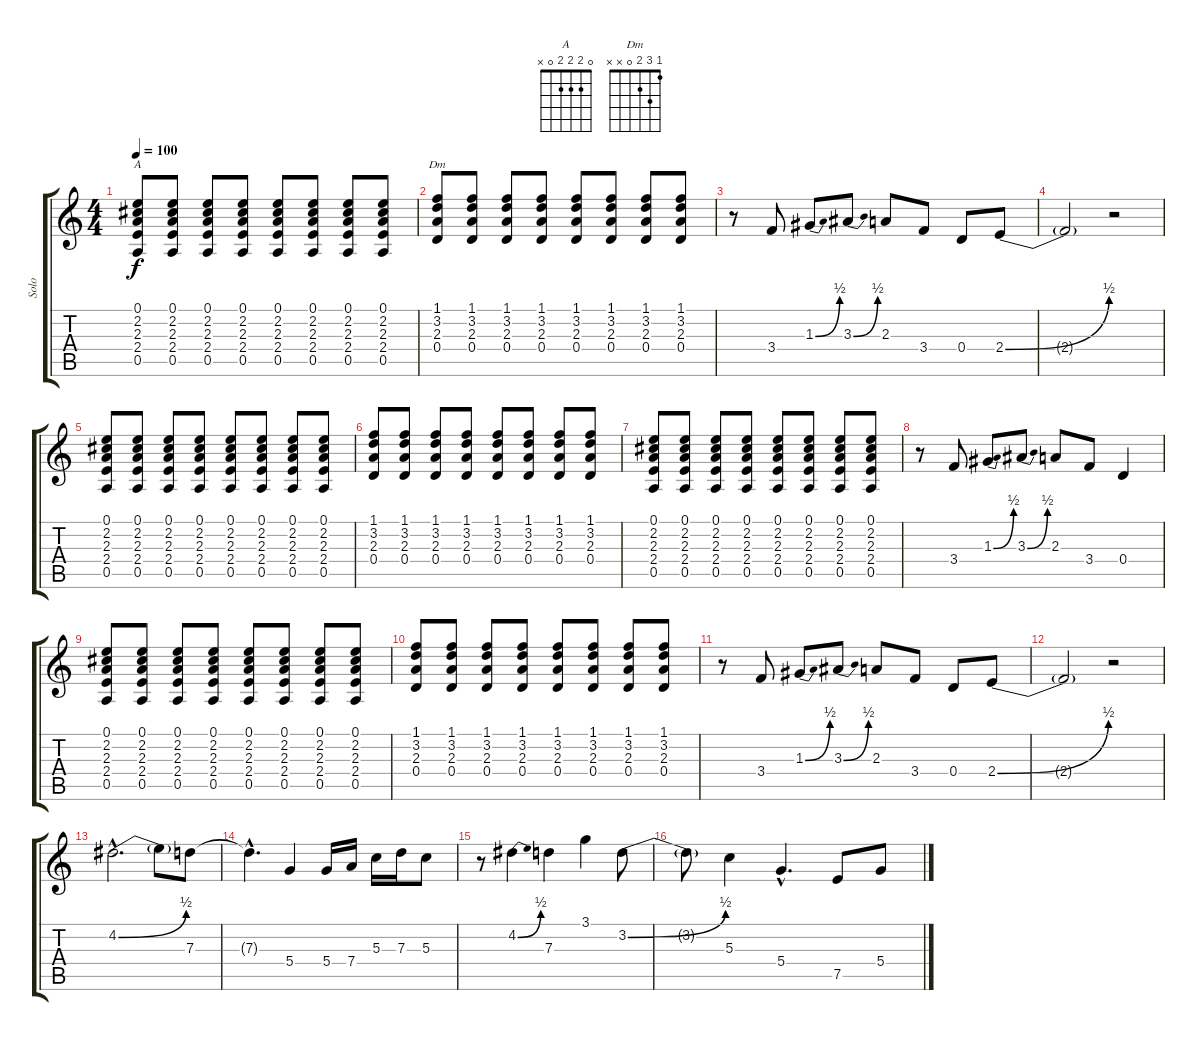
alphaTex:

\track ("Solo" "Solo") {instrument distortionguitar}
\staff {score tabs}
\tuning (E4 B3 G3 D3 A2 E2) {hide}
\chord ("A" 0 2 2 2 0 x)
\chord ("Dm" 1 3 2 0 x x)
\ts (4 4)
\tempo 100
\clef g2
\ks c
(0.1 2.2 2.3 2.4 0.5).8{ch "A" dy f} (0.1 2.2 2.3 2.4 0.5).8 (0.1 2.2 2.3 2.4 0.5).8 (0.1 2.2 2.3 2.4 0.5).8 (0.1 2.2 2.3 2.4 0.5).8 (0.1 2.2 2.3 2.4 0.5).8 (0.1 2.2 2.3 2.4 0.5).8 (0.1 2.2 2.3 2.4 0.5).8 |
(1.1 3.2 2.3 0.4).8{ch "Dm"} (1.1 3.2 2.3 0.4).8 (1.1 3.2 2.3 0.4).8 (1.1 3.2 2.3 0.4).8 (1.1 3.2 2.3 0.4).8 (1.1 3.2 2.3 0.4).8 (1.1 3.2 2.3 0.4).8 (1.1 3.2 2.3 0.4).8 |
r.8 3.4.8 1.3{be (bend 0 0 60 2)}.8 3.3{be (bend 0 0 60 2)}.8 2.3.8 3.4.8 0.4.8 2.4{be (bend 0 0 60 2)}.8 |
2.4{t}.2 r.2 |
(0.1 2.2 2.3 2.4 0.5).8 (0.1 2.2 2.3 2.4 0.5).8 (0.1 2.2 2.3 2.4 0.5).8 (0.1 2.2 2.3 2.4 0.5).8 (0.1 2.2 2.3 2.4 0.5).8 (0.1 2.2 2.3 2.4 0.5).8 (0.1 2.2 2.3 2.4 0.5).8 (0.1 2.2 2.3 2.4 0.5).8 |
(1.1 3.2 2.3 0.4).8 (1.1 3.2 2.3 0.4).8 (1.1 3.2 2.3 0.4).8 (1.1 3.2 2.3 0.4).8 (1.1 3.2 2.3 0.4).8 (1.1 3.2 2.3 0.4).8 (1.1 3.2 2.3 0.4).8 (1.1 3.2 2.3 0.4).8 |
(0.1 2.2 2.3 2.4 0.5).8 (0.1 2.2 2.3 2.4 0.5).8 (0.1 2.2 2.3 2.4 0.5).8 (0.1 2.2 2.3 2.4 0.5).8 (0.1 2.2 2.3 2.4 0.5).8 (0.1 2.2 2.3 2.4 0.5).8 (0.1 2.2 2.3 2.4 0.5).8 (0.1 2.2 2.3 2.4 0.5).8 |
r.8 3.4.8 1.3{be (bend 0 0 60 2)}.8 3.3{be (bend 0 0 60 2)}.8 2.3.8 3.4.8 0.4.4 |
(0.1 2.2 2.3 2.4 0.5).8 (0.1 2.2 2.3 2.4 0.5).8 (0.1 2.2 2.3 2.4 0.5).8 (0.1 2.2 2.3 2.4 0.5).8 (0.1 2.2 2.3 2.4 0.5).8 (0.1 2.2 2.3 2.4 0.5).8 (0.1 2.2 2.3 2.4 0.5).8 (0.1 2.2 2.3 2.4 0.5).8 |
(1.1 3.2 2.3 0.4).8 (1.1 3.2 2.3 0.4).8 (1.1 3.2 2.3 0.4).8 (1.1 3.2 2.3 0.4).8 (1.1 3.2 2.3 0.4).8 (1.1 3.2 2.3 0.4).8 (1.1 3.2 2.3 0.4).8 (1.1 3.2 2.3 0.4).8 |
r.8 3.4.8 1.3{be (bend 0 0 60 2)}.8 3.3{be (bend 0 0 60 2)}.8 2.3.8 3.4.8 0.4.8 2.4{be (bend 0 0 60 2)}.8 |
2.4{t}.2 r.2 |
4.2{be (bend 0 0 60 2) hac}.2{d} 4.2{t}.8 7.3.8 |
7.3{hac t}.4{d} 5.4.4 5.4.16 7.4.16 5.3.16 7.3.16 5.3.8 |
r.8 4.2{be (bend 0 0 60 2)}.4 7.3.4 3.1.4 3.2{be (bend 0 0 60 2)}.8 |
3.2{t}.8 5.3.4 5.4{hac}.4{d} 7.5.8 5.4.8
